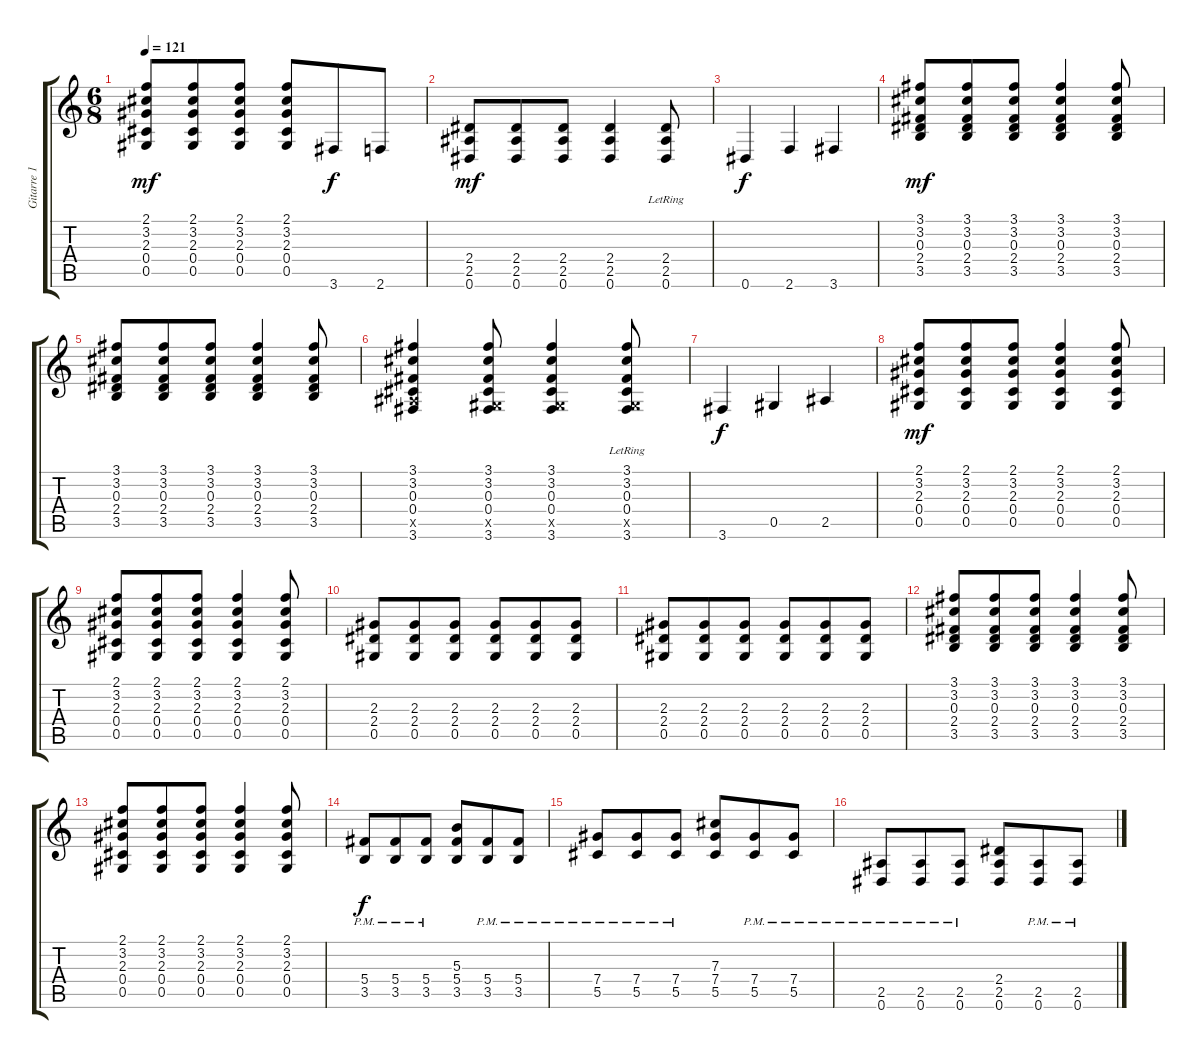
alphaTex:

\track ("Gitarre 1" "Gitarre 1") {instrument distortionguitar}
\staff {score tabs}
\tuning (Eb4 Bb3 Gb3 Db3 Ab2 Eb2) {hide}
\ts (6 8)
\tempo 121
\clef g2
\ks c
(2.1 3.2 2.3 0.4 0.5).8{dy mf} (2.1 3.2 2.3 0.4 0.5).8 (2.1 3.2 2.3 0.4 0.5).8 (2.1 3.2 2.3 0.4 0.5).8 3.6.8{dy f} 2.6.8 |
(2.4 2.5 0.6).8{dy mf} (2.4 2.5 0.6).8 (2.4 2.5 0.6).8 (2.4 2.5 0.6).4 (2.4{lr} 2.5{lr} 0.6{lr}).8 |
0.6.4{dy f} 2.6.4 3.6.4 |
(3.1 3.2 0.3 2.4 3.5).8{dy mf} (3.1 3.2 0.3 2.4 3.5).8 (3.1 3.2 0.3 2.4 3.5).8 (3.1 3.2 0.3 2.4 3.5).4 (3.1 3.2 0.3 2.4 3.5).8 |
(3.1 3.2 0.3 2.4 3.5).8 (3.1 3.2 0.3 2.4 3.5).8 (3.1 3.2 0.3 2.4 3.5).8 (3.1 3.2 0.3 2.4 3.5).4 (3.1 3.2 0.3 2.4 3.5).8 |
(3.1 3.2 0.3 0.4 2.5{x} 3.6).4 (3.1 3.2 0.3 0.4 0.5{x} 3.6).8 (3.1 3.2 0.3 0.4 0.5{x} 3.6).4 (3.1{lr} 3.2{lr} 0.3{lr} 0.4{lr} 0.5{x} 3.6).8 |
3.6.4{dy f} 0.5.4 2.5.4 |
(2.1 3.2 2.3 0.4 0.5).8{dy mf} (2.1 3.2 2.3 0.4 0.5).8 (2.1 3.2 2.3 0.4 0.5).8 (2.1 3.2 2.3 0.4 0.5).4 (2.1 3.2 2.3 0.4 0.5).8 |
(2.1 3.2 2.3 0.4 0.5).8 (2.1 3.2 2.3 0.4 0.5).8 (2.1 3.2 2.3 0.4 0.5).8 (2.1 3.2 2.3 0.4 0.5).4 (2.1 3.2 2.3 0.4 0.5).8 |
(2.3 2.4 0.5).8 (2.3 2.4 0.5).8 (2.3 2.4 0.5).8 (2.3 2.4 0.5).8 (2.3 2.4 0.5).8 (2.3 2.4 0.5).8 |
(2.3 2.4 0.5).8 (2.3 2.4 0.5).8 (2.3 2.4 0.5).8 (2.3 2.4 0.5).8 (2.3 2.4 0.5).8 (2.3 2.4 0.5).8 |
(3.1 3.2 0.3 2.4 3.5).8 (3.1 3.2 0.3 2.4 3.5).8 (3.1 3.2 0.3 2.4 3.5).8 (3.1 3.2 0.3 2.4 3.5).4 (3.1 3.2 0.3 2.4 3.5).8 |
(2.1 3.2 2.3 0.4 0.5).8 (2.1 3.2 2.3 0.4 0.5).8 (2.1 3.2 2.3 0.4 0.5).8 (2.1 3.2 2.3 0.4 0.5).4 (2.1 3.2 2.3 0.4 0.5).8 |
(5.4{pm} 3.5).8{dy f} (5.4{pm} 3.5).8 (5.4{pm} 3.5).8 (5.3 5.4 3.5).8 (5.4{pm} 3.5).8 (5.4{pm} 3.5).8 |
(7.4{pm} 5.5).8 (7.4{pm} 5.5).8 (7.4{pm} 5.5).8 (7.3 7.4 5.5).8 (7.4{pm} 5.5).8 (7.4{pm} 5.5).8 |
(2.5{pm} 0.6).8 (2.5{pm} 0.6).8 (2.5{pm} 0.6).8 (2.4 2.5 0.6).8 (2.5{pm} 0.6).8 (2.5{pm} 0.6).8
